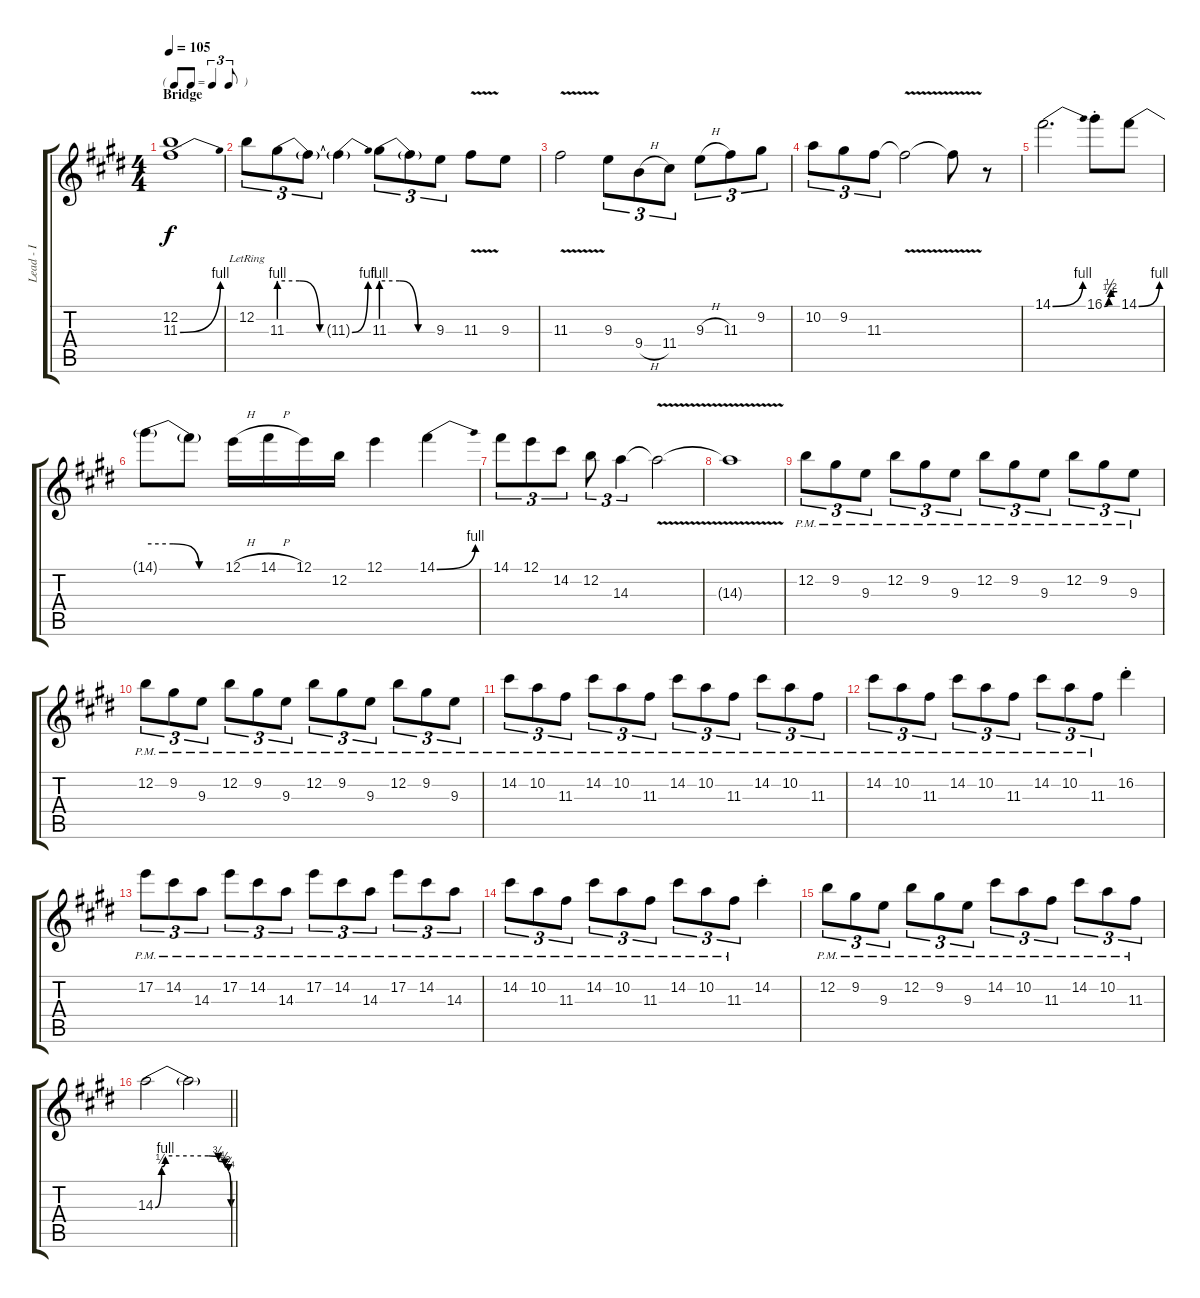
\track ("Lead - I" "Lead - I") {instrument distortionguitar}
\staff {score tabs}
\tuning (E4 B3 G3 D3 A2 E2) {hide}
\ts (4 4)
\tf triplet8th
\section ("" "Bridge")
\tempo 105
\clef g2
\ks e
(12.2 11.3{be (bend 0 0 60 4)}).1{dy f} |
\ks c#minor
12.2{lr}.8{tu (3 2)} 11.3{be (custom 0 4 20 4 40 0 60 0)}.8{tu (3 2)} 11.3{t}.8{tu (3 2)} 11.3{be (bend 0 0 60 4) t}.4 11.3{be (custom 0 4 20 4 40 0 60 0)}.8{tu (3 2)} 11.3{t}.8{tu (3 2)} 9.3.8{tu (3 2)} 11.3{v}.8 9.3.8 |
11.3{v}.2 9.3.8{tu (3 2)} 9.4{h}.8{tu (3 2)} 11.4.8{tu (3 2)} 9.3{h}.8{tu (3 2)} 11.3.8{tu (3 2)} 9.2.8{tu (3 2)} |
10.2.8{tu (3 2)} 9.2.8{tu (3 2)} 11.3.8{tu (3 2)} 11.3{v t}.2 11.3{t}.8 r.8 |
\ks e
14.1{be (bend 0 0 60 4)}.2{d} 16.1{be (custom 0 0 21 1 31 2 60 2) st}.8 14.1{be (bend 0 0 60 4)}.8 |
\ks c#minor
14.1{be (custom 0 4 20 4 40 0 60 0) t}.8 14.1{t}.8 12.1{h}.16 14.1{h}.16 12.1.16 12.2.16 12.1.4 14.1{be (bend 0 0 60 4)}.4 |
14.1.8{tu (3 2)} 12.1.8{tu (3 2)} 14.2.8{tu (3 2)} 12.2.8{tu (3 2)} 14.3.4{tu (3 2)} 14.3{v t}.2 |
14.3{v t}.1 |
12.2{pm}.8{tu (3 2)} 9.2{pm}.8{tu (3 2)} 9.3{pm}.8{tu (3 2)} 12.2{pm}.8{tu (3 2)} 9.2{pm}.8{tu (3 2)} 9.3{pm}.8{tu (3 2)} 12.2{pm}.8{tu (3 2)} 9.2{pm}.8{tu (3 2)} 9.3{pm}.8{tu (3 2)} 12.2{pm}.8{tu (3 2)} 9.2{pm}.8{tu (3 2)} 9.3{pm}.8{tu (3 2)} |
12.2{pm}.8{tu (3 2)} 9.2{pm}.8{tu (3 2)} 9.3{pm}.8{tu (3 2)} 12.2{pm}.8{tu (3 2)} 9.2{pm}.8{tu (3 2)} 9.3{pm}.8{tu (3 2)} 12.2{pm}.8{tu (3 2)} 9.2{pm}.8{tu (3 2)} 9.3{pm}.8{tu (3 2)} 12.2{pm}.8{tu (3 2)} 9.2{pm}.8{tu (3 2)} 9.3{pm}.8{tu (3 2)} |
14.2{pm}.8{tu (3 2)} 10.2{pm}.8{tu (3 2)} 11.3{pm}.8{tu (3 2)} 14.2{pm}.8{tu (3 2)} 10.2{pm}.8{tu (3 2)} 11.3{pm}.8{tu (3 2)} 14.2{pm}.8{tu (3 2)} 10.2{pm}.8{tu (3 2)} 11.3{pm}.8{tu (3 2)} 14.2{pm}.8{tu (3 2)} 10.2{pm}.8{tu (3 2)} 11.3{pm}.8{tu (3 2)} |
14.2{pm}.8{tu (3 2)} 10.2{pm}.8{tu (3 2)} 11.3{pm}.8{tu (3 2)} 14.2{pm}.8{tu (3 2)} 10.2{pm}.8{tu (3 2)} 11.3{pm}.8{tu (3 2)} 14.2{pm}.8{tu (3 2)} 10.2{pm}.8{tu (3 2)} 11.3{pm}.8{tu (3 2)} 16.2{st}.4 |
17.2{pm}.8{tu (3 2)} 14.2{pm}.8{tu (3 2)} 14.3{pm}.8{tu (3 2)} 17.2{pm}.8{tu (3 2)} 14.2{pm}.8{tu (3 2)} 14.3{pm}.8{tu (3 2)} 17.2{pm}.8{tu (3 2)} 14.2{pm}.8{tu (3 2)} 14.3{pm}.8{tu (3 2)} 17.2{pm}.8{tu (3 2)} 14.2{pm}.8{tu (3 2)} 14.3{pm}.8{tu (3 2)} |
14.2{pm}.8{tu (3 2)} 10.2{pm}.8{tu (3 2)} 11.3{pm}.8{tu (3 2)} 14.2{pm}.8{tu (3 2)} 10.2{pm}.8{tu (3 2)} 11.3{pm}.8{tu (3 2)} 14.2{pm}.8{tu (3 2)} 10.2{pm}.8{tu (3 2)} 11.3{pm}.8{tu (3 2)} 14.2{st}.4 |
\ks e
12.2{pm}.8{tu (3 2)} 9.2{pm}.8{tu (3 2)} 9.3{pm}.8{tu (3 2)} 12.2{pm}.8{tu (3 2)} 9.2{pm}.8{tu (3 2)} 9.3{pm}.8{tu (3 2)} 14.2{pm}.8{tu (3 2)} 10.2{pm}.8{tu (3 2)} 11.3{pm}.8{tu (3 2)} 14.2{pm}.8{tu (3 2)} 10.2{pm}.8{tu (3 2)} 11.3{pm}.8{tu (3 2)} |
\barLineRight lightlight
\ks c#minor
14.3{be (custom 0 0 5 2 8 4 42 4 50 3 55 2 58 1 60 0)}.2 14.3{t}.2
